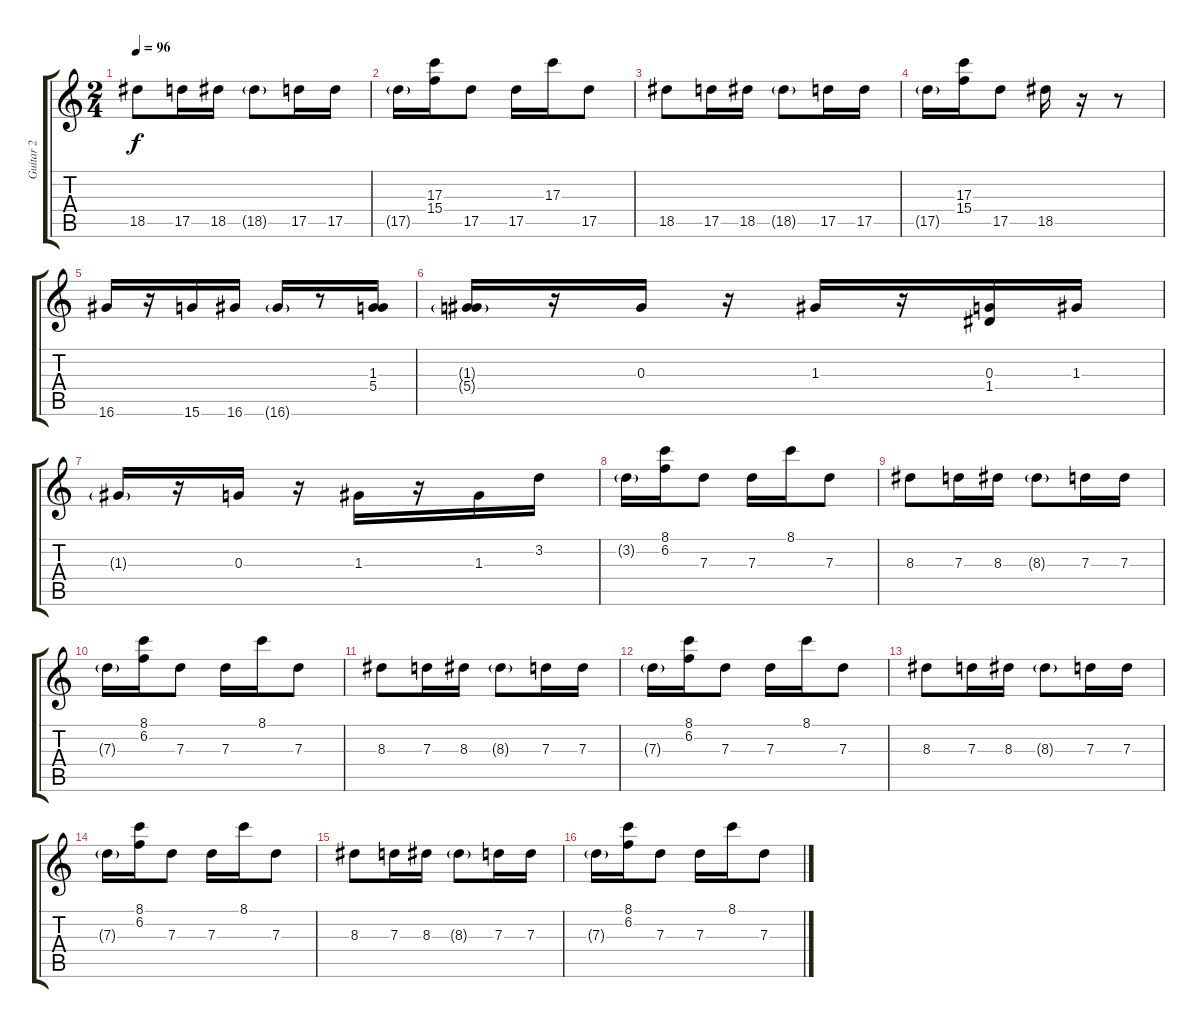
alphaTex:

\track ("Guitar 2" "Guitar 2") {instrument electricguitarclean}
\staff {score tabs}
\tuning (E4 B3 G3 D3 A2 E2) {hide}
\ts (2 4)
\tempo 96
\clef g2
\ks c
18.5.8{dy f} 17.5.16 18.5.16 18.5{g}.8 17.5.16 17.5.16 |
17.5{g}.16 (17.3 15.4).16 17.5.8 17.5.16 17.3.16 17.5.8 |
18.5.8 17.5.16 18.5.16 18.5{g}.8 17.5.16 17.5.16 |
17.5{g}.16 (17.3 15.4).16 17.5.8 18.5.16 r.16 r.8 |
16.6.16 r.16 15.6.16 16.6.16 16.6{g}.16 r.8 (1.3 5.4).16 |
(1.3{g} 5.4{g}).16 r.16 0.3.16 r.16 1.3.16 r.16 (0.3 1.4).16 1.3.16 |
1.3{g}.16 r.16 0.3.16 r.16 1.3.16 r.16 1.3.16 3.2.16 |
3.2{g}.16 (8.1 6.2).16 7.3.8 7.3.16 8.1.16 7.3.8 |
8.3.8 7.3.16 8.3.16 8.3{g}.8 7.3.16 7.3.16 |
7.3{g}.16 (8.1 6.2).16 7.3.8 7.3.16 8.1.16 7.3.8 |
8.3.8 7.3.16 8.3.16 8.3{g}.8 7.3.16 7.3.16 |
7.3{g}.16 (8.1 6.2).16 7.3.8 7.3.16 8.1.16 7.3.8 |
8.3.8 7.3.16 8.3.16 8.3{g}.8 7.3.16 7.3.16 |
7.3{g}.16 (8.1 6.2).16 7.3.8 7.3.16 8.1.16 7.3.8 |
8.3.8 7.3.16 8.3.16 8.3{g}.8 7.3.16 7.3.16 |
7.3{g}.16 (8.1 6.2).16 7.3.8 7.3.16 8.1.16 7.3.8
